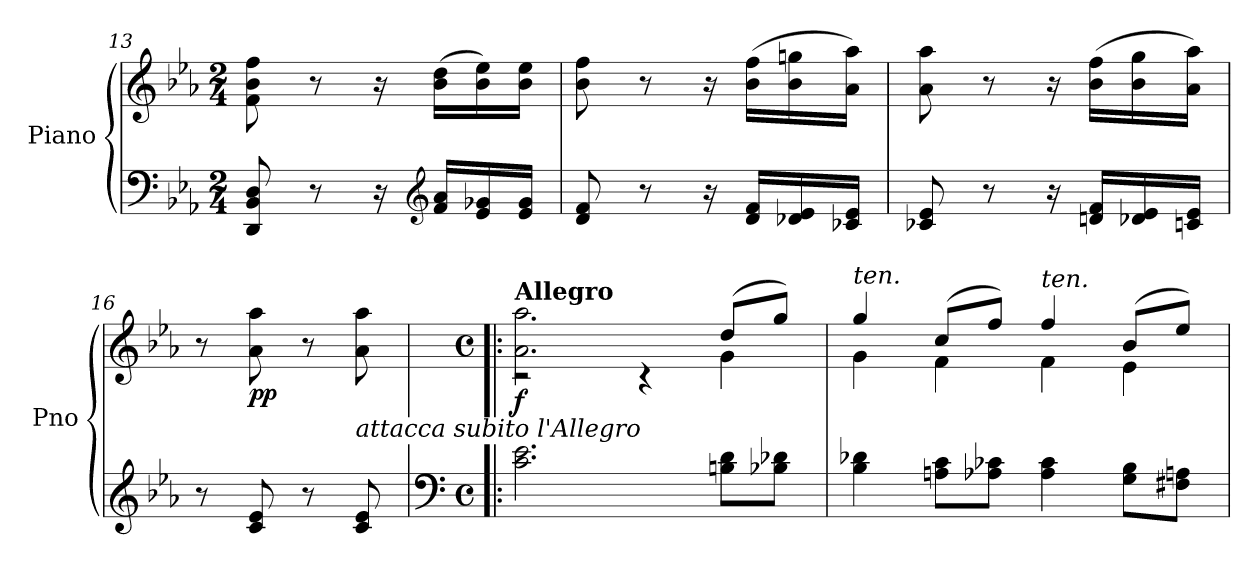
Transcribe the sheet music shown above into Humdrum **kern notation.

**kern	**kern	**dynam
*part1	*part1	*part1
*staff2	*staff1	*staff1/2
*I"Piano	*	*
*I'Pno	*	*
*clefF4	*clefG2	*
*k[b-e-a-]	*k[b-e-a-]	*
*M2/4	*M2/4	*
=13	=13	=13
8DD/ 8BB-/ 8D/	8f\ 8b-\ 8ff\	.
8r	8r	.
16r	16r	.
*clefG2	*	*
16f/ 16a-/LL	(>16b-\ 16dd\LL	.
16e-/ 16g-X/	16b-\ 16ee-\)	.
16e-/ 16g-/JJ	16b-\ 16ee-\JJ	.
=14	=14	=14
8d/ 8f/	8b-\ 8ff\	.
8r	8r	.
16r	16r	.
16d/ 16f/LL	(>16b-\ 16ff\LL	.
16d-X/ 16e-/	16b-\ 16ggn\	.
16c-X/ 16e-/JJ	16a-\ 16aa-\JJ)	.
=15	=15	=15
8c-X/ 8e-/	8a-\ 8aa-\	.
8r	8r	.
16r	16r	.
16dn/ 16f/LL	(>16b-\ 16ff\LL	.
16d-X/ 16e-/	16b-\ 16gg\	.
16cn/ 16e-/JJ	16a-\ 16aa-\JJ)	.
=16	=16	=16
8r	8r	.
!	!	!LO:DY:b
8c/ 8e-/	8a-\ 8aa-\	pp
8r	8r	.
!	!LO:TX:b:i:t=attacca subito l'Allegro	!
8c/ 8e-/	8a-\ 8aa-\	.
!!LO:LB:g=z
=17!|:	=17!|:	=17!|:
*clefF4	*	*
*M4/4	*M4/4	*
*met(c)	*met(c)	*
*	*^	*
!	!LO:TX:a:B:t=Allegro	!	!
!	!	!	!LO:DY:b
2.c\ 2.e-\	2.a-\ 2.aa-\	2r	f
.	.	4r	.
8Bn\ 8d\L	(>8dd/L	4g\	.
8B-X\ 8d-X\J	8gg/J)	.	.
=18	=18	=18	=18
!	!LO:TX:a:i:t=ten.	!	!
4B-\ 4d-X\	4gg/	4g\	.
8An\ 8c\L	(>8cc/L	4f\	.
8A-X\ 8c-X\J	8ff/J)	.	.
!	!LO:TX:a:i:t=ten.	!	!
4A-\ 4c-\	4ff/	4f\	.
8G\ 8B-\L	(>8b-/L	4e-\	.
8F#X\ 8An\J	8ee-/J)	.	.
*	*v	*v	*
=	=	=
*-	*-	*-
